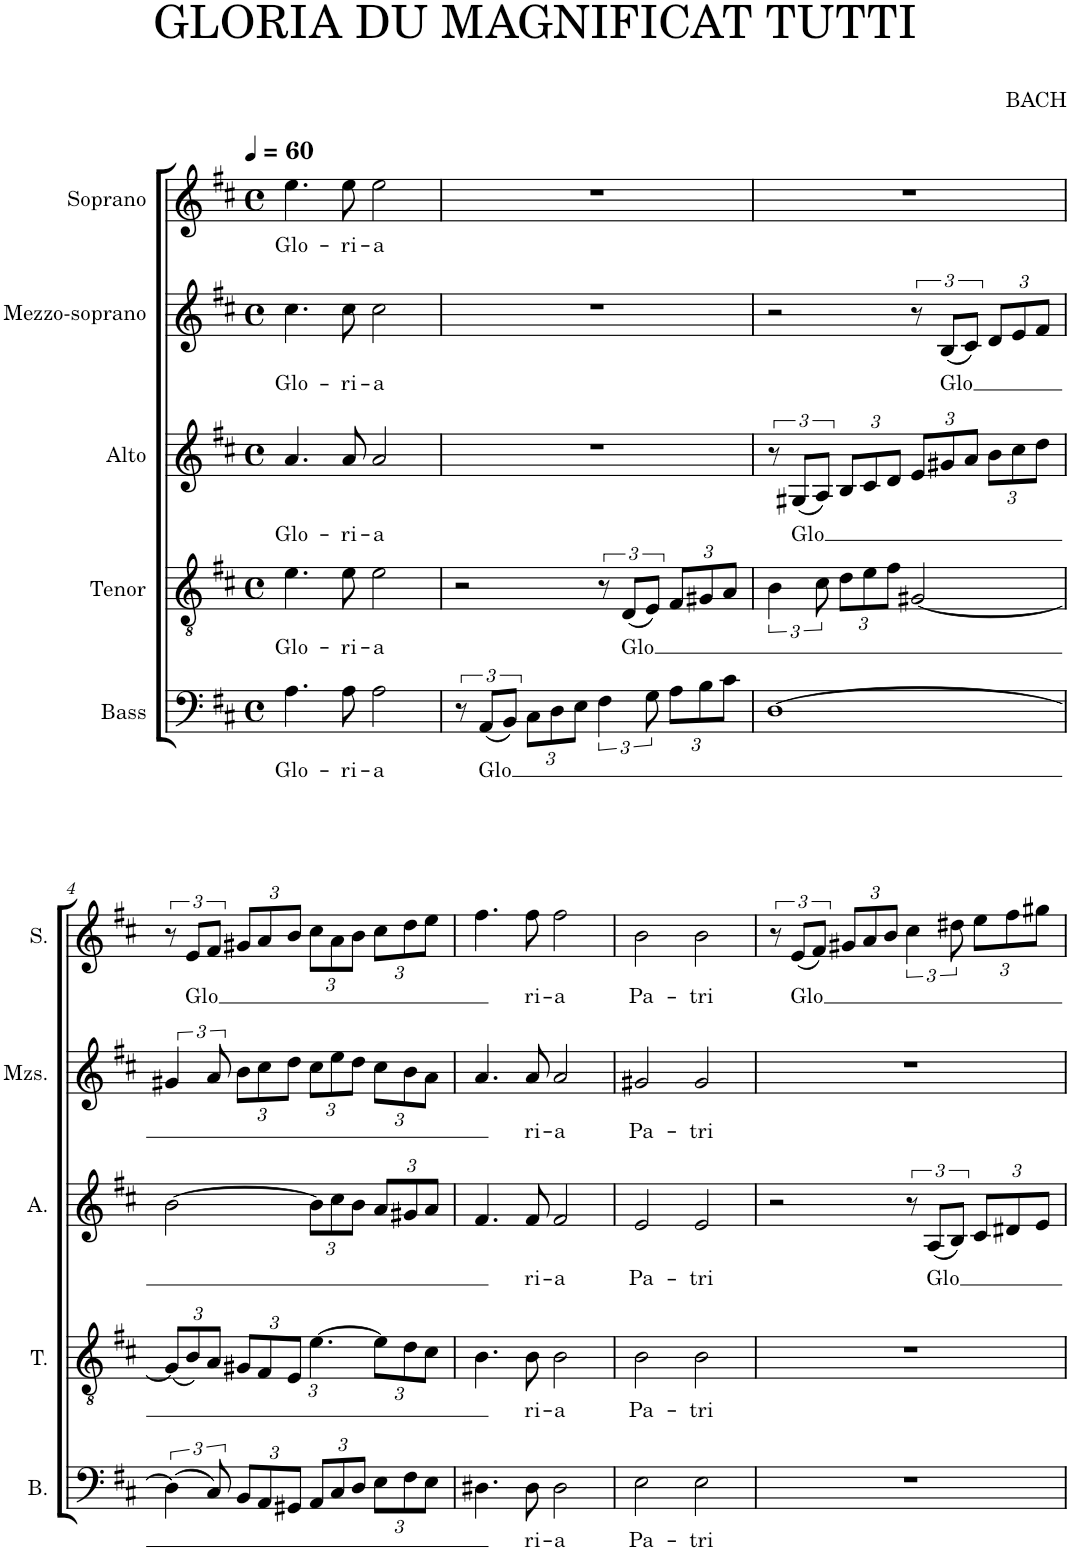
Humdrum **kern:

**kern	**text	**kern	**text	**kern	**text	**kern	**text	**kern	**text
*part5	*part5	*part4	*part4	*part3	*part3	*part2	*part2	*part1	*part1
*staff5	*staff5	*staff4	*staff4	*staff3	*staff3	*staff2	*staff2	*staff1	*staff1
*I"Bass	*	*I"Tenor	*	*I"Alto	*	*I"Mezzo-soprano	*	*I"Soprano	*
*I'B.	*	*I'T.	*	*I'A.	*	*I'Mzs.	*	*I'S.	*
*clefF4	*	*clefGv2	*	*clefG2	*	*clefG2	*	*clefG2	*
*k[f#c#]	*	*k[f#c#]	*	*k[f#c#]	*	*k[f#c#]	*	*k[f#c#]	*
*M4/4	*	*M4/4	*	*M4/4	*	*M4/4	*	*M4/4	*
*met(c)	*	*met(c)	*	*met(c)	*	*met(c)	*	*met(c)	*
*MM60	*	*MM60	*	*MM60	*	*MM60	*	*MM60	*
=1	=1	=1	=1	=1	=1	=1	=1	=1	=1
!	!LO:LY:b	!	!LO:LY:b	!	!LO:LY:b	!	!LO:LY:b	!	!LO:LY:b
4.A\	Glo-	4.e\	Glo-	4.a/	Glo-	4.cc#\	Glo-	4.ee\	Glo-
!	!LO:LY:b	!	!LO:LY:b	!	!LO:LY:b	!	!LO:LY:b	!	!LO:LY:b
8A\	-ri-	8e\	-ri-	8a/	-ri-	8cc#\	-ri-	8ee\	-ri-
!	!LO:LY:b	!	!LO:LY:b	!	!LO:LY:b	!	!LO:LY:b	!	!LO:LY:b
2A\	-a	2e\	-a	2a/	-a	2cc#\	-a	2ee\	-a
=2	=2	=2	=2	=2	=2	=2	=2	=2	=2
12r	.	2r	.	1r	.	1r	.	1r	.
!	!LO:LY:b	!	!	!	!	!	!	!	!
(12AA/L	Glo	.	.	.	.	.	.	.	.
12BB/J)	.	.	.	.	.	.	.	.	.
*Xbrackettup	*	*	*	*	*	*	*	*	*
12C#\L	.	.	.	.	.	.	.	.	.
12D\	.	.	.	.	.	.	.	.	.
12E\J	.	.	.	.	.	.	.	.	.
*brackettup	*	*	*	*	*	*	*	*	*
6F#\	.	12r	.	.	.	.	.	.	.
!	!	!	!LO:LY:b	!	!	!	!	!	!
.	.	(12D/L	Glo	.	.	.	.	.	.
12G\	.	12E/J)	.	.	.	.	.	.	.
*Xbrackettup	*	*Xbrackettup	*	*	*	*	*	*	*
12A\L	.	12F#/L	.	.	.	.	.	.	.
12B\	.	12G#X/	.	.	.	.	.	.	.
12c#\J	.	12A/J	.	.	.	.	.	.	.
=3	=3	=3	=3	=3	=3	=3	=3	=3	=3
*	*	*brackettup	*	*	*	*	*	*	*
[1D	.	6B\	.	12r	.	2r	.	1r	.
!	!	!	!	!	!LO:LY:b	!	!	!	!
.	.	.	.	(12G#X/L	Glo	.	.	.	.
.	.	12c#\	.	12A/J)	.	.	.	.	.
*	*	*Xbrackettup	*	*Xbrackettup	*	*	*	*	*
.	.	12d\L	.	12B/L	.	.	.	.	.
.	.	12e\	.	12c#/	.	.	.	.	.
.	.	12f#\J	.	12d/J	.	.	.	.	.
.	.	[2G#X/	.	12e/L	.	12r	.	.	.
!	!	!	!	!	!	!	!LO:LY:b	!	!
.	.	.	.	12g#X/	.	(12B/L	Glo	.	.
.	.	.	.	12a/J	.	12c#/J)	.	.	.
*	*	*	*	*	*	*Xbrackettup	*	*	*
.	.	.	.	12b\L	.	12d/L	.	.	.
.	.	.	.	12cc#\	.	12e/	.	.	.
.	.	.	.	12dd\J	.	12f#/J	.	.	.
!!LO:LB:g=z
=4	=4	=4	=4	=4	=4	=4	=4	=4	=4
*brackettup	*	*	*	*	*	*brackettup	*	*	*
(6D\]	.	12G#/L]	.	[2b\	.	6g#X/	.	12r	.
!	!	!	!	!	!	!	!	!	!LO:LY:b
.	.	(12B/	.	.	.	.	.	12e/L	Glo
12C#/)	.	12A/J)	.	.	.	12a/	.	12f#/J	.
*Xbrackettup	*	*	*	*	*	*Xbrackettup	*	*Xbrackettup	*
12BB/L	.	12G#X/L	.	.	.	12b\L	.	12g#X/L	.
12AA/	.	12F#/	.	.	.	12cc#\	.	12a/	.
12GG#X/J	.	12E/J	.	.	.	12dd\J	.	12b/J	.
12AA/L	.	[6.e\	.	12b\L]	.	12cc#\L	.	12cc#\L	.
12C#/	.	.	.	12cc#\	.	12ee\	.	12a\	.
12D/J	.	.	.	12b\J	.	12dd\J	.	12b\J	.
12E\L	.	12e\L]	.	12a/L	.	12cc#\L	.	12cc#\L	.
12F#\	.	12d\	.	12g#X/	.	12b\	.	12dd\	.
12E\J	.	12c#\J	.	12a/J	.	12a\J	.	12ee\J	.
=5	=5	=5	=5	=5	=5	=5	=5	=5	=5
4.D#X\	.	4.B\	.	4.f#/	.	4.a/	.	4.ff#\	.
!	!LO:LY:b	!	!LO:LY:b	!	!LO:LY:b	!	!LO:LY:b	!	!LO:LY:b
8D#\	ri-	8B\	ri-	8f#/	ri-	8a/	ri-	8ff#\	ri-
!	!LO:LY:b	!	!LO:LY:b	!	!LO:LY:b	!	!LO:LY:b	!	!LO:LY:b
2D#\	-a	2B\	-a	2f#/	-a	2a/	-a	2ff#\	-a
=6	=6	=6	=6	=6	=6	=6	=6	=6	=6
!	!LO:LY:b	!	!LO:LY:b	!	!LO:LY:b	!	!LO:LY:b	!	!LO:LY:b
2E\	Pa-	2B\	Pa-	2e/	Pa-	2g#X/	Pa-	2b\	Pa-
!	!LO:LY:b	!	!LO:LY:b	!	!LO:LY:b	!	!LO:LY:b	!	!LO:LY:b
2E\	-tri	2B\	-tri	2e/	-tri	2g#/	-tri	2b\	-tri
=7	=7	=7	=7	=7	=7	=7	=7	=7	=7
*	*	*	*	*	*	*	*	*brackettup	*
1r	.	1r	.	2r	.	1r	.	12r	.
!	!	!	!	!	!	!	!	!	!LO:LY:b
.	.	.	.	.	.	.	.	(12e/L	Glo
.	.	.	.	.	.	.	.	12f#/J)	.
*	*	*	*	*	*	*	*	*Xbrackettup	*
.	.	.	.	.	.	.	.	12g#X/L	.
.	.	.	.	.	.	.	.	12a/	.
.	.	.	.	.	.	.	.	12b/J	.
*	*	*	*	*brackettup	*	*	*	*brackettup	*
.	.	.	.	12r	.	.	.	6cc#\	.
!	!	!	!	!	!LO:LY:b	!	!	!	!
.	.	.	.	(12A/L	Glo	.	.	.	.
.	.	.	.	12B/J)	.	.	.	12dd#X\	.
*	*	*	*	*Xbrackettup	*	*	*	*Xbrackettup	*
.	.	.	.	12c#/L	.	.	.	12ee\L	.
.	.	.	.	12d#X/	.	.	.	12ff#\	.
.	.	.	.	12e/J	.	.	.	12gg#X\J	.
=	=	=	=	=	=	=	=	=	=
*-	*-	*-	*-	*-	*-	*-	*-	*-	*-
